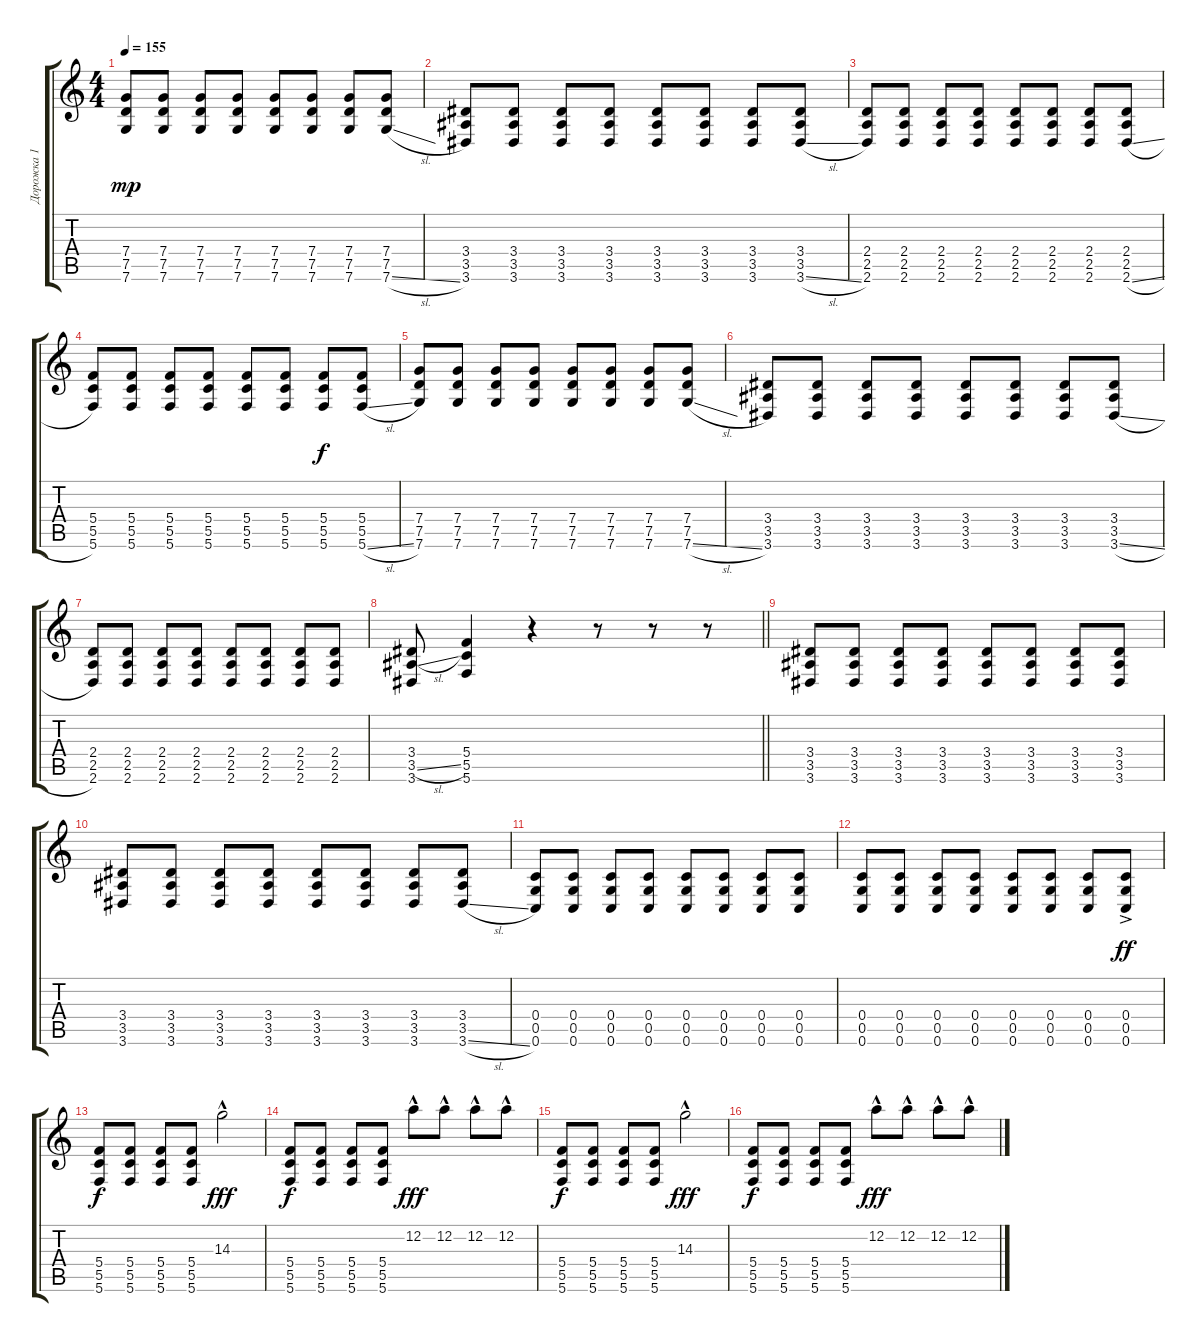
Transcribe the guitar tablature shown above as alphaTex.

\track ("Дорожка 1" "Дорожка 1") {instrument distortionguitar}
\staff {score tabs}
\tuning (D4 A3 F3 C3 G2 C2) {hide}
\ts (4 4)
\tempo 155
\clef g2
\ks c
(7.4 7.5 7.6).8{dy mp} (7.4 7.5 7.6).8 (7.4 7.5 7.6).8 (7.4 7.5 7.6).8 (7.4 7.5 7.6).8 (7.4 7.5 7.6).8 (7.4 7.5 7.6).8 (7.4 7.5 7.6{sl}).8 |
(3.4 3.5 3.6).8 (3.4 3.5 3.6).8 (3.4 3.5 3.6).8 (3.4 3.5 3.6).8 (3.4 3.5 3.6).8 (3.4 3.5 3.6).8 (3.4 3.5 3.6).8 (3.4 3.5 3.6{sl}).8 |
(2.4 2.5 2.6).8 (2.4 2.5 2.6).8 (2.4 2.5 2.6).8 (2.4 2.5 2.6).8 (2.4 2.5 2.6).8 (2.4 2.5 2.6).8 (2.4 2.5 2.6).8 (2.4 2.5 2.6{sl}).8 |
(5.4 5.5 5.6).8 (5.4 5.5 5.6).8 (5.4 5.5 5.6).8 (5.4 5.5 5.6).8 (5.4 5.5 5.6).8 (5.4 5.5 5.6).8 (5.4 5.5 5.6).8{dy f} (5.4 5.5 5.6{sl}).8 |
(7.4 7.5 7.6).8 (7.4 7.5 7.6).8 (7.4 7.5 7.6).8 (7.4 7.5 7.6).8 (7.4 7.5 7.6).8 (7.4 7.5 7.6).8 (7.4 7.5 7.6).8 (7.4 7.5 7.6{sl}).8 |
(3.4 3.5 3.6).8 (3.4 3.5 3.6).8 (3.4 3.5 3.6).8 (3.4 3.5 3.6).8 (3.4 3.5 3.6).8 (3.4 3.5 3.6).8 (3.4 3.5 3.6).8 (3.4 3.5 3.6{sl}).8 |
(2.4 2.5 2.6).8 (2.4 2.5 2.6).8 (2.4 2.5 2.6).8 (2.4 2.5 2.6).8 (2.4 2.5 2.6).8 (2.4 2.5 2.6).8 (2.4 2.5 2.6).8 (2.4 2.5 2.6).8 |
\barLineRight lightlight
(3.4 3.5{sl} 3.6).8 (5.4 5.5 5.6).4 r.4 r.8 r.8 r.8 |
(3.4 3.5 3.6).8 (3.4 3.5 3.6).8 (3.4 3.5 3.6).8 (3.4 3.5 3.6).8 (3.4 3.5 3.6).8 (3.4 3.5 3.6).8 (3.4 3.5 3.6).8 (3.4 3.5 3.6).8 |
(3.4 3.5 3.6).8 (3.4 3.5 3.6).8 (3.4 3.5 3.6).8 (3.4 3.5 3.6).8 (3.4 3.5 3.6).8 (3.4 3.5 3.6).8 (3.4 3.5 3.6).8 (3.4 3.5 3.6{sl}).8 |
(0.4 0.5 0.6).8 (0.4 0.5 0.6).8 (0.4 0.5 0.6).8 (0.4 0.5 0.6).8 (0.4 0.5 0.6).8 (0.4 0.5 0.6).8 (0.4 0.5 0.6).8 (0.4 0.5 0.6).8 |
(0.4 0.5 0.6).8 (0.4 0.5 0.6).8 (0.4 0.5 0.6).8 (0.4 0.5 0.6).8 (0.4 0.5 0.6).8 (0.4 0.5 0.6).8 (0.4 0.5 0.6).8 (0.4 0.5 0.6{ac}).8{dy ff} |
(5.4 5.5 5.6).8{dy f} (5.4 5.5 5.6).8 (5.4 5.5 5.6).8 (5.4 5.5 5.6).8 14.3{hac}.2{dy fff} |
(5.4 5.5 5.6).8{dy f} (5.4 5.5 5.6).8 (5.4 5.5 5.6).8 (5.4 5.5 5.6).8 12.2{hac}.8{dy fff} 12.2{hac}.8 12.2{hac}.8 12.2{hac}.8 |
(5.4 5.5 5.6).8{dy f} (5.4 5.5 5.6).8 (5.4 5.5 5.6).8 (5.4 5.5 5.6).8 14.3{hac}.2{dy fff} |
(5.4 5.5 5.6).8{dy f} (5.4 5.5 5.6).8 (5.4 5.5 5.6).8 (5.4 5.5 5.6).8 12.2{hac}.8{dy fff} 12.2{hac}.8 12.2{hac}.8 12.2{hac}.8
